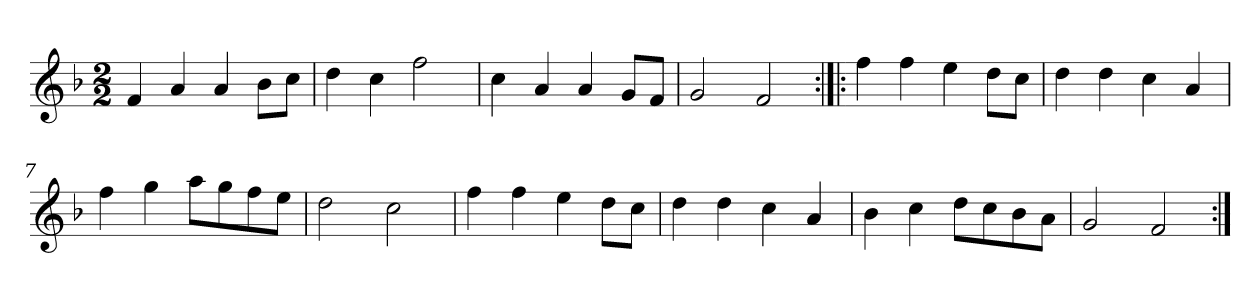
**kern
*part1
*staff1
*clefG2
*k[b-]
*F:
*M2/2
*MM120
=1
4f
4a
4a
8b-\L
8cc\J
=2
4dd
4cc
2ff
=3
4cc
4a
4a
8g/L
8f/J
=4
2g
2f
=5:|!|:
4ff
4ff
4ee
8dd\L
8cc\J
=6
4dd
4dd
4cc
4a
=7
4ff
4gg
8aa\L
8gg\
8ff\
8ee\J
=8
2dd
2cc
=9
4ff
4ff
4ee
8dd\L
8cc\J
=10
4dd
4dd
4cc
4a
=11
4b-
4cc
8dd\L
8cc\
8b-\
8a\J
=12
2g
2f
=:|!
*-
